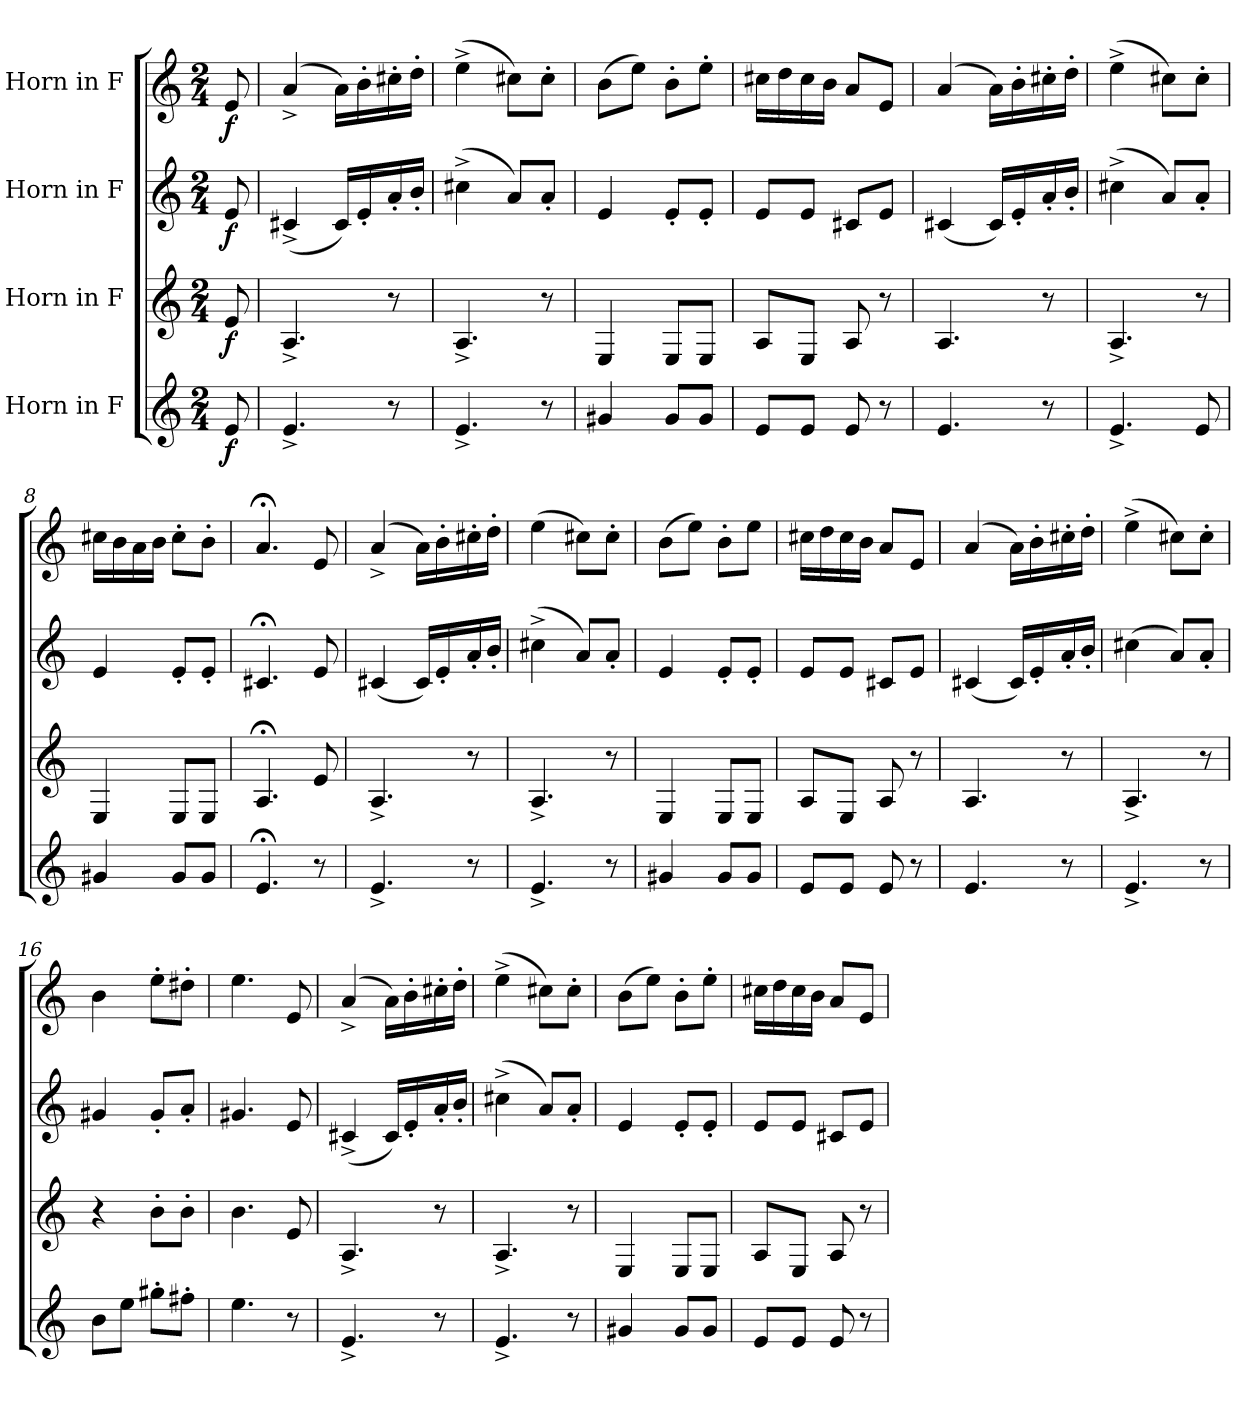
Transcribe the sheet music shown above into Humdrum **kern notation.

**kern	**dynam	**kern	**dynam	**kern	**dynam	**kern	**dynam
*part4	*part4	*part3	*part3	*part2	*part2	*part1	*part1
*staff4	*staff4	*staff3	*staff3	*staff2	*staff2	*staff1	*staff1
*I"Horn in F	*	*I"Horn in F	*	*I"Horn in F	*	*I"Horn in F	*
*clefG2	*	*clefG2	*	*clefG2	*	*clefG2	*
*ITrd4c7	*	*ITrd4c7	*	*ITrd4c7	*	*ITrd4c7	*
*k[b-]	*	*k[b-]	*	*k[b-]	*	*k[b-]	*
*M2/4	*	*M2/4	*	*M2/4	*	*M2/4	*
=1	=1	=1	=1	=1	=1	=1	=1
!	!LO:DY:b	!	!LO:DY:b	!	!LO:DY:b	!	!LO:DY:b
8A/	f	8A/	f	8A/	f	8A/	f
=2	=2	=2	=2	=2	=2	=2	=2
4.A^/	.	4.D^/	.	(4F#X^/	.	(4d^/	.
.	.	.	.	16F#/LL)	.	16d\LL)	.
.	.	.	.	16A'/	.	16e'\	.
8r	.	8r	.	16d'/	.	16f#X'\	.
.	.	.	.	16e'/JJ	.	16g'\JJ	.
=3	=3	=3	=3	=3	=3	=3	=3
4.A^/	.	4.D^/	.	(4f#X^\	.	(4a^\	.
.	.	.	.	8d/L)	.	8f#X\L)	.
8r	.	8r	.	8d'/J	.	8f#'\J	.
=4	=4	=4	=4	=4	=4	=4	=4
4c#X/	.	4AA/	.	4A/	.	(8e\L	.
.	.	.	.	.	.	8a\J)	.
8c#/L	.	8AA/L	.	8A'/L	.	8e'\L	.
8c#/J	.	8AA/J	.	8A'/J	.	8a'\J	.
=5	=5	=5	=5	=5	=5	=5	=5
8A/L	.	8D/L	.	8A/L	.	16f#X\LL	.
.	.	.	.	.	.	16g\	.
8A/J	.	8AA/J	.	8A/J	.	16f#\	.
.	.	.	.	.	.	16e\JJ	.
8A/	.	8D/	.	8F#X/L	.	8d/L	.
8r	.	8r	.	8A/J	.	8A/J	.
=6	=6	=6	=6	=6	=6	=6	=6
4.A/	.	4.D/	.	(4F#X/	.	(4d/	.
.	.	.	.	16F#/LL)	.	16d\LL)	.
.	.	.	.	16A'/	.	16e'\	.
8r	.	8r	.	16d'/	.	16f#X'\	.
.	.	.	.	16e'/JJ	.	16g'\JJ	.
=7	=7	=7	=7	=7	=7	=7	=7
4.A^/	.	4.D^/	.	(4f#X^\	.	(4a^\	.
.	.	.	.	8d/L)	.	8f#X\L)	.
8A/	.	8r	.	8d'/J	.	8f#'\J	.
!!LO:LB:g=z
=8	=8	=8	=8	=8	=8	=8	=8
4c#X/	.	4AA/	.	4A/	.	16f#X\LL	.
.	.	.	.	.	.	16e\	.
.	.	.	.	.	.	16d\	.
.	.	.	.	.	.	16e\JJ	.
8c#/L	.	8AA/L	.	8A'/L	.	8f#'\L	.
8c#/J	.	8AA/J	.	8A'/J	.	8e'\J	.
=9	=9	=9	=9	=9	=9	=9	=9
4.A;</	.	4.D;</	.	4.F#X;</	.	4.d;</	.
8r	.	8A/	.	8A/	.	8A/	.
=10	=10	=10	=10	=10	=10	=10	=10
4.A^/	.	4.D^/	.	(4F#X/	.	(4d^/	.
.	.	.	.	16F#/LL)	.	16d\LL)	.
.	.	.	.	16A'/	.	16e'\	.
8r	.	8r	.	16d'/	.	16f#X'\	.
.	.	.	.	16e'/JJ	.	16g'\JJ	.
=11	=11	=11	=11	=11	=11	=11	=11
4.A^/	.	4.D^/	.	(4f#X^\	.	(4a\	.
.	.	.	.	8d/L)	.	8f#X\L)	.
8r	.	8r	.	8d'/J	.	8f#'\J	.
=12	=12	=12	=12	=12	=12	=12	=12
4c#X/	.	4AA/	.	4A/	.	(8e\L	.
.	.	.	.	.	.	8a\J)	.
8c#/L	.	8AA/L	.	8A'/L	.	8e'\L	.
8c#/J	.	8AA/J	.	8A'/J	.	8a\J	.
=13	=13	=13	=13	=13	=13	=13	=13
8A/L	.	8D/L	.	8A/L	.	16f#X\LL	.
.	.	.	.	.	.	16g\	.
8A/J	.	8AA/J	.	8A/J	.	16f#\	.
.	.	.	.	.	.	16e\JJ	.
8A/	.	8D/	.	8F#X/L	.	8d/L	.
8r	.	8r	.	8A/J	.	8A/J	.
!!LO:PB:g=z
=14	=14	=14	=14	=14	=14	=14	=14
4.A/	.	4.D/	.	(4F#X/	.	(4d/	.
.	.	.	.	16F#/LL)	.	16d\LL)	.
.	.	.	.	16A'/	.	16e'\	.
8r	.	8r	.	16d'/	.	16f#X'\	.
.	.	.	.	16e'/JJ	.	16g'\JJ	.
=15	=15	=15	=15	=15	=15	=15	=15
4.A^/	.	4.D^/	.	(4f#X\	.	(4a^\	.
.	.	.	.	8d/L)	.	8f#X\L)	.
8r	.	8r	.	8d'/J	.	8f#'\J	.
=16	=16	=16	=16	=16	=16	=16	=16
8e\L	.	4r	.	4c#X/	.	4e\	.
8a\J	.	.	.	.	.	.	.
8cc#X'\L	.	8e'\L	.	8c#'/L	.	8a'\L	.
8bn'\J	.	8e'\J	.	8d'/J	.	8g#X'\J	.
=17	=17	=17	=17	=17	=17	=17	=17
4.a\	.	4.e\	.	4.c#X/	.	4.a\	.
8r	.	8A/	.	8A/	.	8A/	.
=18	=18	=18	=18	=18	=18	=18	=18
4.A^/	.	4.D^/	.	(4F#X^/	.	(4d^/	.
.	.	.	.	16F#/LL)	.	16d\LL)	.
.	.	.	.	16A'/	.	16e'\	.
8r	.	8r	.	16d'/	.	16f#X'\	.
.	.	.	.	16e'/JJ	.	16g'\JJ	.
=19	=19	=19	=19	=19	=19	=19	=19
4.A^/	.	4.D^/	.	(4f#X^\	.	(4a^\	.
.	.	.	.	8d/L)	.	8f#X\L)	.
8r	.	8r	.	8d'/J	.	8f#'\J	.
=20	=20	=20	=20	=20	=20	=20	=20
4c#X/	.	4AA/	.	4A/	.	(8e\L	.
.	.	.	.	.	.	8a\J)	.
8c#/L	.	8AA/L	.	8A'/L	.	8e'\L	.
8c#/J	.	8AA/J	.	8A'/J	.	8a'\J	.
!!LO:LB:g=z
=21	=21	=21	=21	=21	=21	=21	=21
8A/L	.	8D/L	.	8A/L	.	16f#X\LL	.
.	.	.	.	.	.	16g\	.
8A/J	.	8AA/J	.	8A/J	.	16f#\	.
.	.	.	.	.	.	16e\JJ	.
8A/	.	8D/	.	8F#X/L	.	8d/L	.
8r	.	8r	.	8A/J	.	8A/J	.
=	=	=	=	=	=	=	=
*-	*-	*-	*-	*-	*-	*-	*-
